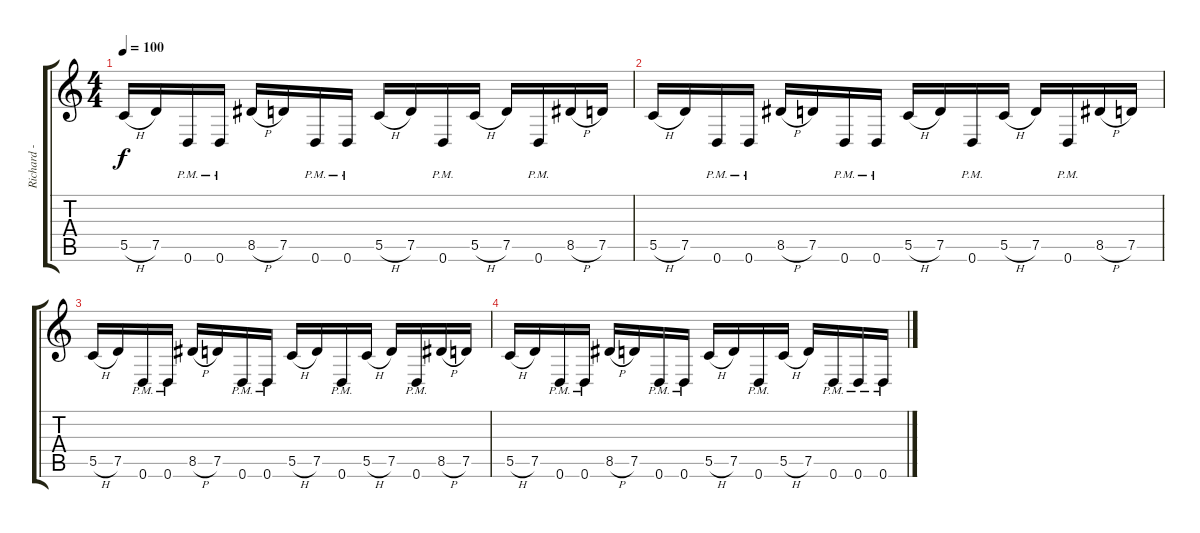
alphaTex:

\track ("Richard - Guitar 1" "Richard - ") {instrument distortionguitar}
\staff {score tabs}
\tuning (D4 A3 F3 C3 G2 D2) {hide}
\ts (4 4)
\tempo 100
\clef g2
\ks c
5.5{h}.16{dy f} 7.5.16 0.6{pm}.16 0.6{pm}.16 8.5{h}.16 7.5.16 0.6{pm}.16 0.6{pm}.16 5.5{h}.16 7.5.16 0.6{pm}.16 5.5{h}.16 7.5.16 0.6{pm}.16 8.5{h}.16 7.5.16 |
5.5{h}.16 7.5.16 0.6{pm}.16 0.6{pm}.16 8.5{h}.16 7.5.16 0.6{pm}.16 0.6{pm}.16 5.5{h}.16 7.5.16 0.6{pm}.16 5.5{h}.16 7.5.16 0.6{pm}.16 8.5{h}.16 7.5.16 |
5.5{h}.16 7.5.16 0.6{pm}.16 0.6{pm}.16 8.5{h}.16 7.5.16 0.6{pm}.16 0.6{pm}.16 5.5{h}.16 7.5.16 0.6{pm}.16 5.5{h}.16 7.5.16 0.6{pm}.16 8.5{h}.16 7.5.16 |
5.5{h}.16 7.5.16 0.6{pm}.16 0.6{pm}.16 8.5{h}.16 7.5.16 0.6{pm}.16 0.6{pm}.16 5.5{h}.16 7.5.16 0.6{pm}.16 5.5{h}.16 7.5.16 0.6{pm}.16 0.6{pm}.16 0.6{pm}.16
